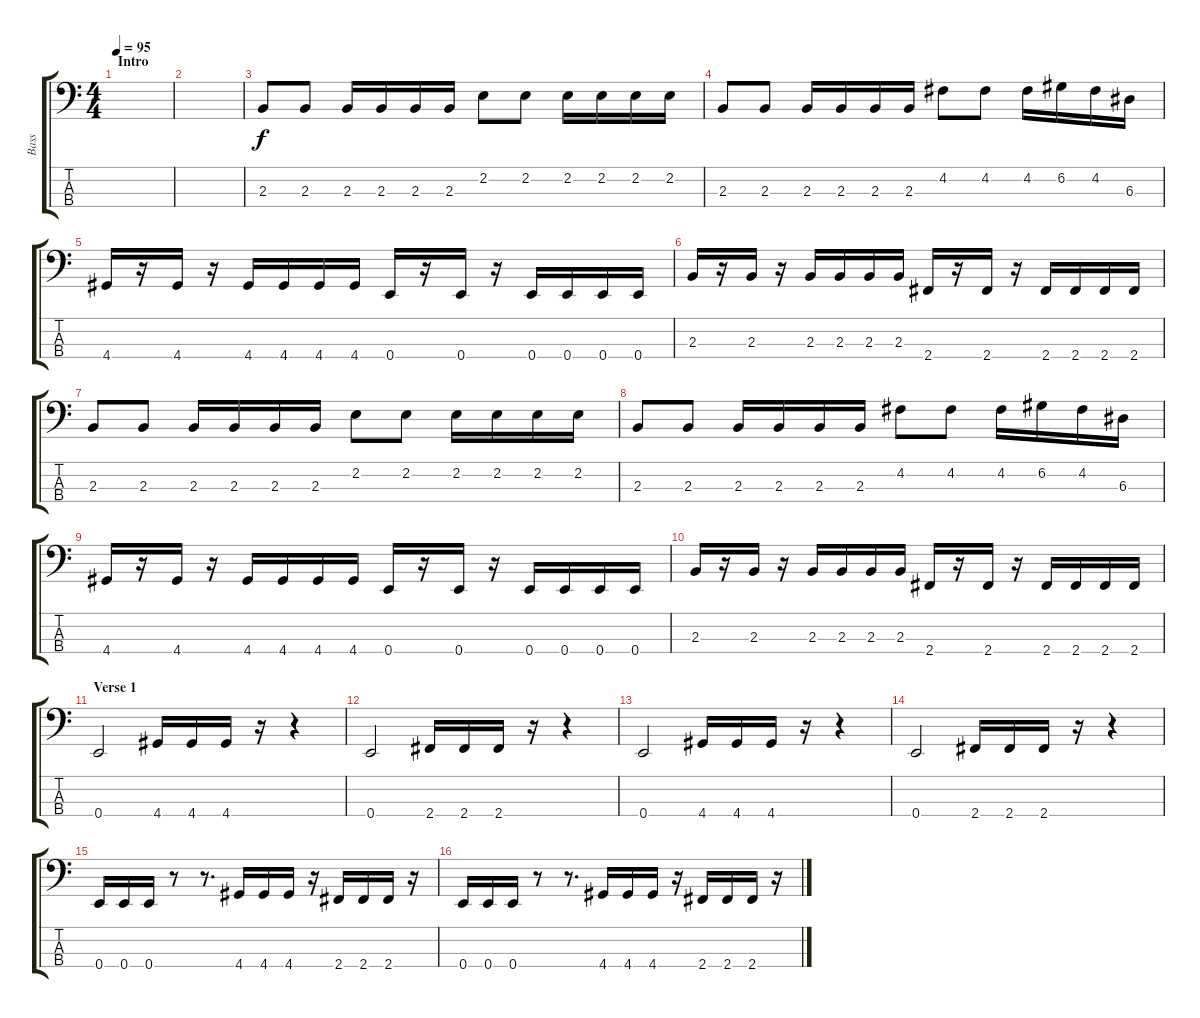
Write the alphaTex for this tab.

\track ("Bass" "Bass") {instrument electricbasspick}
\staff {score tabs}
\tuning (G2 D2 A1 E1) {hide}
\ts (4 4)
\section ("" "Intro")
\tempo 95
\clef f4
\ks c
|
|
2.3.8 2.3.8 2.3.16 2.3.16 2.3.16 2.3.16 2.2.8 2.2.8 2.2.16 2.2.16 2.2.16 2.2.16 |
2.3.8 2.3.8 2.3.16 2.3.16 2.3.16 2.3.16 4.2.8 4.2.8 4.2.16 6.2.16 4.2.16 6.3.16 |
4.4.16 r.16 4.4.16 r.16 4.4.16 4.4.16 4.4.16 4.4.16 0.4.16 r.16 0.4.16 r.16 0.4.16 0.4.16 0.4.16 0.4.16 |
2.3.16 r.16 2.3.16 r.16 2.3.16 2.3.16 2.3.16 2.3.16 2.4.16 r.16 2.4.16 r.16 2.4.16 2.4.16 2.4.16 2.4.16 |
2.3.8 2.3.8 2.3.16 2.3.16 2.3.16 2.3.16 2.2.8 2.2.8 2.2.16 2.2.16 2.2.16 2.2.16 |
2.3.8 2.3.8 2.3.16 2.3.16 2.3.16 2.3.16 4.2.8 4.2.8 4.2.16 6.2.16 4.2.16 6.3.16 |
4.4.16 r.16 4.4.16 r.16 4.4.16 4.4.16 4.4.16 4.4.16 0.4.16 r.16 0.4.16 r.16 0.4.16 0.4.16 0.4.16 0.4.16 |
2.3.16 r.16 2.3.16 r.16 2.3.16 2.3.16 2.3.16 2.3.16 2.4.16 r.16 2.4.16 r.16 2.4.16 2.4.16 2.4.16 2.4.16 |
\section ("" "Verse 1")
0.4.2 4.4.16 4.4.16 4.4.16 r.16 r.4 |
0.4.2 2.4.16 2.4.16 2.4.16 r.16 r.4 |
0.4.2 4.4.16 4.4.16 4.4.16 r.16 r.4 |
0.4.2 2.4.16 2.4.16 2.4.16 r.16 r.4 |
0.4.16 0.4.16 0.4.16 r.8 r.8{d} 4.4.16 4.4.16 4.4.16 r.16 2.4.16 2.4.16 2.4.16 r.16 |
0.4.16 0.4.16 0.4.16 r.8 r.8{d} 4.4.16 4.4.16 4.4.16 r.16 2.4.16 2.4.16 2.4.16 r.16
